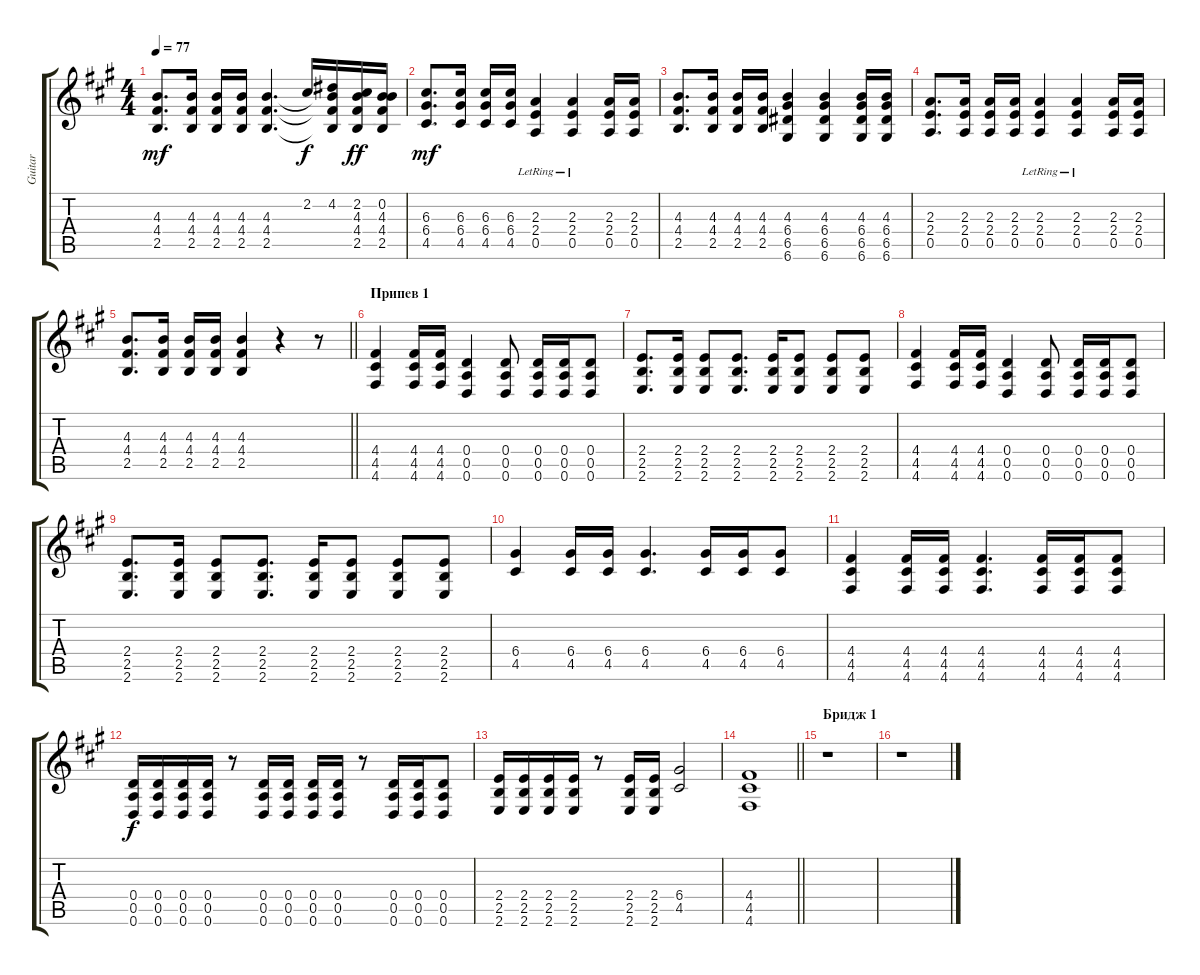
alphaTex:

\track ("Guitar" "Guitar") {instrument electricguitarjazz}
\staff {score tabs}
\tuning (E4 B3 G3 D3 A2 D2) {hide}
\ts (4 4)
\tempo 77
\clef g2
\ks f#minor
(4.3 4.4 2.5).8{d dy mf} (4.3 4.4 2.5).16 (4.3 4.4 2.5).16 (4.3 4.4 2.5).16 (4.3 4.4 2.5).4{d} 2.2.16{dy f} (4.2 4.3{t} 4.4{t} 2.5{t}).16 (2.2 4.3 4.4 2.5).16{dy ff} (0.2 4.3 4.4 2.5).16 |
(6.3 6.4 4.5).8{d dy mf} (6.3 6.4 4.5).16 (6.3 6.4 4.5).16 (6.3 6.4 4.5).16 (2.3{lr} 2.4{lr} 0.5{lr}).4 (2.3 2.4{lr} 0.5).4 (2.3 2.4 0.5).16 (2.3 2.4 0.5).16 |
(4.3 4.4 2.5).8{d} (4.3 4.4 2.5).16 (4.3 4.4 2.5).16 (4.3 4.4 2.5).16 (4.3 6.4 6.5 6.6).4 (4.3 6.4 6.5 6.6).4 (4.3 6.4 6.5 6.6).16 (4.3 6.4 6.5 6.6).16 |
(2.3 2.4 0.5).8{d} (2.3 2.4 0.5).16 (2.3 2.4 0.5).16 (2.3 2.4 0.5).16 (2.3{lr} 2.4{lr} 0.5{lr}).4 (2.3 2.4{lr} 0.5).4 (2.3 2.4 0.5).16 (2.3 2.4 0.5).16 |
\barLineRight lightlight
(4.3 4.4 2.5).8{d} (4.3 4.4 2.5).16 (4.3 4.4 2.5).16 (4.3 4.4 2.5).16 (4.3 4.4 2.5).4 r.4 r.8 |
\section ("" "Припев 1")
(4.4 4.5 4.6).4{instrument distortionguitar} (4.4 4.5 4.6).16 (4.4 4.5 4.6).16 (0.4 0.5 0.6).4 (0.4 0.5 0.6).8 (0.4 0.5 0.6).16 (0.4 0.5 0.6).16 (0.4 0.5 0.6).8 |
(2.4 2.5 2.6).8{d} (2.4 2.5 2.6).16 (2.4 2.5 2.6).8 (2.4 2.5 2.6).8{d} (2.4 2.5 2.6).16 (2.4 2.5 2.6).8 (2.4 2.5 2.6).8 (2.4 2.5 2.6).8 |
(4.4 4.5 4.6).4 (4.4 4.5 4.6).16 (4.4 4.5 4.6).16 (0.4 0.5 0.6).4 (0.4 0.5 0.6).8 (0.4 0.5 0.6).16 (0.4 0.5 0.6).16 (0.4 0.5 0.6).8 |
(2.4 2.5 2.6).8{d} (2.4 2.5 2.6).16 (2.4 2.5 2.6).8 (2.4 2.5 2.6).8{d} (2.4 2.5 2.6).16 (2.4 2.5 2.6).8 (2.4 2.5 2.6).8 (2.4 2.5 2.6).8 |
(6.4 4.5).4 (6.4 4.5).16 (6.4 4.5).16 (6.4 4.5).4{d} (6.4 4.5).16 (6.4 4.5).16 (6.4 4.5).8 |
(4.4 4.5 4.6).4 (4.4 4.5 4.6).16 (4.4 4.5 4.6).16 (4.4 4.5 4.6).4{d} (4.4 4.5 4.6).16 (4.4 4.5 4.6).16 (4.4 4.5 4.6).8 |
(0.4 0.5 0.6).16{dy f} (0.4 0.5 0.6).16 (0.4 0.5 0.6).16 (0.4 0.5 0.6).16 r.8 (0.4 0.5 0.6).16 (0.4 0.5 0.6).16 (0.4 0.5 0.6).16 (0.4 0.5 0.6).16 r.8 (0.4 0.5 0.6).16 (0.4 0.5 0.6).16 (0.4 0.5 0.6).8 |
(2.4 2.5 2.6).16 (2.4 2.5 2.6).16 (2.4 2.5 2.6).16 (2.4 2.5 2.6).16 r.8 (2.4 2.5 2.6).16 (2.4 2.5 2.6).16 (6.4 4.5).2 |
\barLineRight lightlight
(4.4 4.5 4.6).1 |
\section ("" "Бридж 1")
r.1 |
r.1
